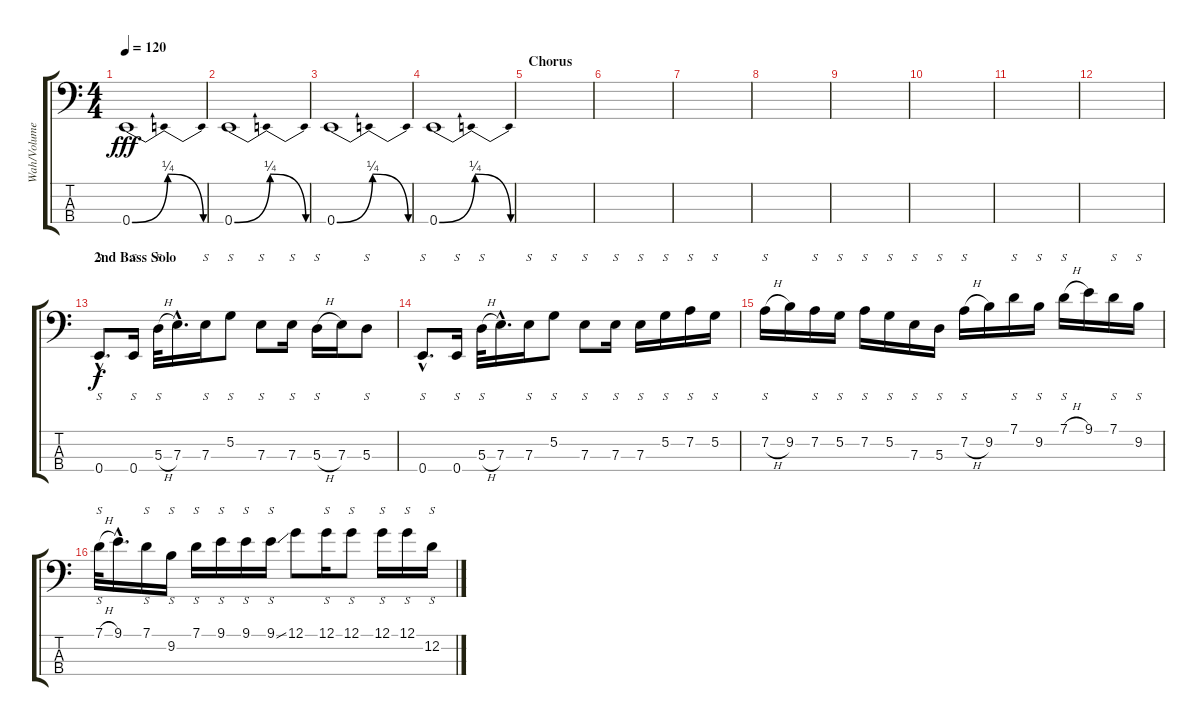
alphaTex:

\track ("Wah/Volume Effect (Bass)" "Wah/Volume") {instrument synthbass2}
\staff {score tabs}
\tuning (G2 D2 A1 E1) {hide}
\ts (4 4)
\tempo 120
\clef f4
\ks c
0.4{be (bendrelease 0 0 15 1 40 1 60 0)}.1{dy fff} |
0.4{be (bendrelease 0 0 15 1 40 1 60 0)}.1 |
0.4{be (bendrelease 0 0 15 1 40 1 60 0)}.1 |
0.4{be (bendrelease 0 0 15 1 40 1 60 0)}.1 |
\section ("" "Chorus")
|
|
|
|
|
|
|
|
\section ("" "2nd Bass Solo")
0.4{hac}.8{s d dy f volume 10 instrument electricbassfinger} 0.4.16{s} 5.3{h}.32{s} 7.3{hac}.16{d} 7.3.16{s} 5.2.8{s} 7.3.8{s} 7.3.16{s} 5.3{h}.16{s} 7.3.16 5.3.8{s} |
0.4{hac}.8{s d} 0.4.16{s} 5.3{h}.32{s} 7.3{hac}.16{d} 7.3.16{s} 5.2.8{s} 7.3.8{s} 7.3.16{s} 7.3.16{s} 5.2.16{s} 7.2.16{s} 5.2.16{s} |
7.2{h}.16{s} 9.2.16 7.2.16{s} 5.2.16{s} 7.2.16{s} 5.2.16{s} 7.3.16{s} 5.3.16{s} 7.2{h}.16{s} 9.2.16 7.1.16{s} 9.2.16{s} 7.1{h}.16{s} 9.1.16 7.1.16{s} 9.2.16{s} |
7.1{h}.32{s} 9.1{hac}.16{d} 7.1.16{s} 9.2.16{s} 7.1.16{s} 9.1.16{s} 9.1.16{s} 9.1{ss}.16{s} 12.1.8 12.1.16{s} 12.1.8{s} 12.1.16{s} 12.1.16{s} 12.2.16{s}
